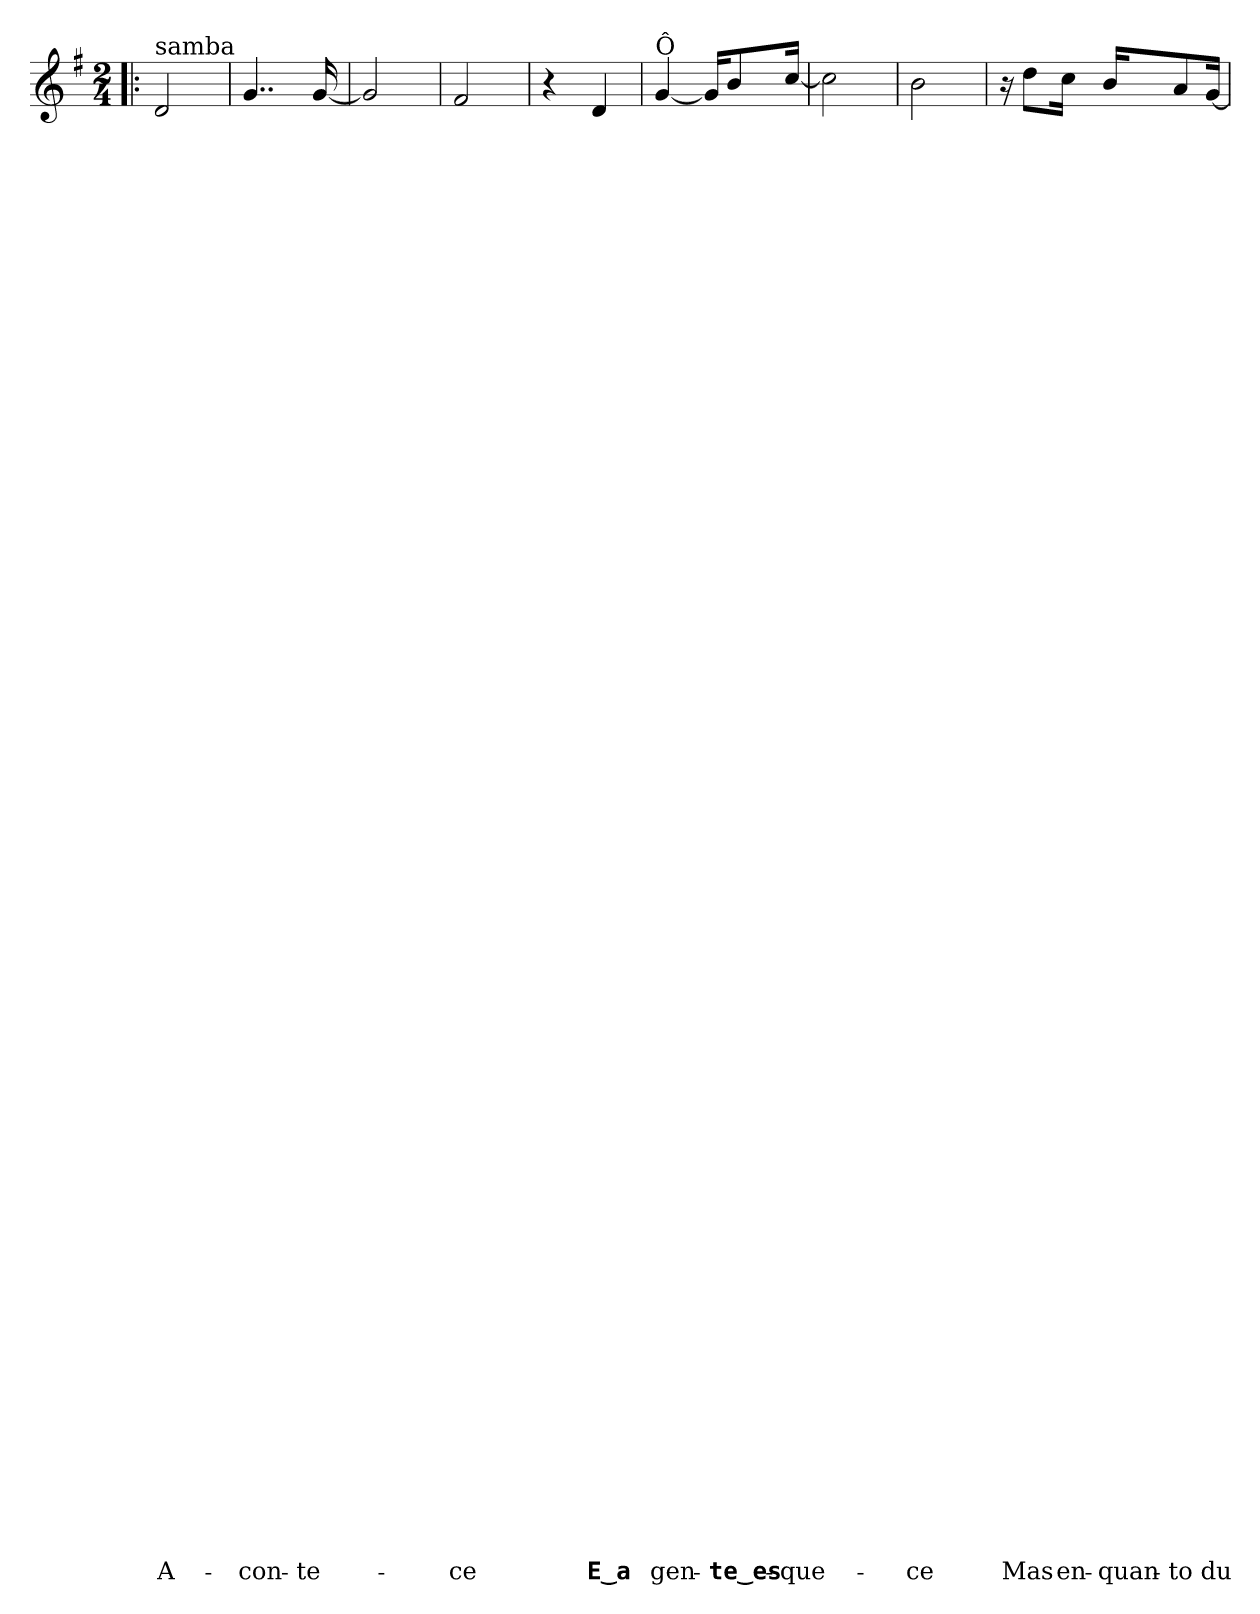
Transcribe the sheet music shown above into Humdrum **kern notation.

**kern	**text	**text	**text	**text	**text	**text	**text	**text	**text	**text	**text	**text	**text	**text	**text	**text	**text	**text	**text	**text	**text	**text	**text	**text	**text	**text	**text	**text	**text	**text	**text	**text	**text	**text	**text	**text	**text	**text	**text	**text	**text	**text	**text	**text	**text	**text	**text	**text	**text	**text	**text	**text	**text	**text	**text	**text	**text	**text	**text	**text	**text
*part1	*part1	*part1	*part1	*part1	*part1	*part1	*part1	*part1	*part1	*part1	*part1	*part1	*part1	*part1	*part1	*part1	*part1	*part1	*part1	*part1	*part1	*part1	*part1	*part1	*part1	*part1	*part1	*part1	*part1	*part1	*part1	*part1	*part1	*part1	*part1	*part1	*part1	*part1	*part1	*part1	*part1	*part1	*part1	*part1	*part1	*part1	*part1	*part1	*part1	*part1	*part1	*part1	*part1	*part1	*part1	*part1	*part1	*part1	*part1	*part1	*part1
*staff1	*staff1	*staff1	*staff1	*staff1	*staff1	*staff1	*staff1	*staff1	*staff1	*staff1	*staff1	*staff1	*staff1	*staff1	*staff1	*staff1	*staff1	*staff1	*staff1	*staff1	*staff1	*staff1	*staff1	*staff1	*staff1	*staff1	*staff1	*staff1	*staff1	*staff1	*staff1	*staff1	*staff1	*staff1	*staff1	*staff1	*staff1	*staff1	*staff1	*staff1	*staff1	*staff1	*staff1	*staff1	*staff1	*staff1	*staff1	*staff1	*staff1	*staff1	*staff1	*staff1	*staff1	*staff1	*staff1	*staff1	*staff1	*staff1	*staff1	*staff1	*staff1
*clefG2	*	*	*	*	*	*	*	*	*	*	*	*	*	*	*	*	*	*	*	*	*	*	*	*	*	*	*	*	*	*	*	*	*	*	*	*	*	*	*	*	*	*	*	*	*	*	*	*	*	*	*	*	*	*	*	*	*	*	*	*	*
*k[f#]	*	*	*	*	*	*	*	*	*	*	*	*	*	*	*	*	*	*	*	*	*	*	*	*	*	*	*	*	*	*	*	*	*	*	*	*	*	*	*	*	*	*	*	*	*	*	*	*	*	*	*	*	*	*	*	*	*	*	*	*	*
*G:	*	*	*	*	*	*	*	*	*	*	*	*	*	*	*	*	*	*	*	*	*	*	*	*	*	*	*	*	*	*	*	*	*	*	*	*	*	*	*	*	*	*	*	*	*	*	*	*	*	*	*	*	*	*	*	*	*	*	*	*	*
*M2/4	*	*	*	*	*	*	*	*	*	*	*	*	*	*	*	*	*	*	*	*	*	*	*	*	*	*	*	*	*	*	*	*	*	*	*	*	*	*	*	*	*	*	*	*	*	*	*	*	*	*	*	*	*	*	*	*	*	*	*	*	*
*MM80	*	*	*	*	*	*	*	*	*	*	*	*	*	*	*	*	*	*	*	*	*	*	*	*	*	*	*	*	*	*	*	*	*	*	*	*	*	*	*	*	*	*	*	*	*	*	*	*	*	*	*	*	*	*	*	*	*	*	*	*	*
=1!|:	=1!|:	=1!|:	=1!|:	=1!|:	=1!|:	=1!|:	=1!|:	=1!|:	=1!|:	=1!|:	=1!|:	=1!|:	=1!|:	=1!|:	=1!|:	=1!|:	=1!|:	=1!|:	=1!|:	=1!|:	=1!|:	=1!|:	=1!|:	=1!|:	=1!|:	=1!|:	=1!|:	=1!|:	=1!|:	=1!|:	=1!|:	=1!|:	=1!|:	=1!|:	=1!|:	=1!|:	=1!|:	=1!|:	=1!|:	=1!|:	=1!|:	=1!|:	=1!|:	=1!|:	=1!|:	=1!|:	=1!|:	=1!|:	=1!|:	=1!|:	=1!|:	=1!|:	=1!|:	=1!|:	=1!|:	=1!|:	=1!|:	=1!|:	=1!|:	=1!|:	=1!|:
!LO:TX:a:t=samba	!	!	!	!	!	!	!	!	!	!	!	!	!	!	!	!	!	!	!	!	!	!	!	!	!	!	!	!	!	!	!	!	!	!	!	!	!	!	!	!	!	!	!	!	!	!	!	!	!	!	!	!	!	!	!	!	!	!	!	!	!
!	!	!	!	!	!	!	!	!	!	!	!	!	!	!	!	!	!	!	!	!	!	!	!	!	!	!	!	!	!	!	!	!	!	!	!	!	!	!	!	!	!	!	!	!	!	!	!	!	!	!	!	!	!	!	!	!	!	!	!	!	!LO:LY:b
2d/	.	.	.	.	.	.	.	.	.	.	.	.	.	.	.	.	.	.	.	.	.	.	.	.	.	.	.	.	.	.	.	.	.	.	.	.	.	.	.	.	.	.	.	.	.	.	.	.	.	.	.	.	.	.	.	.	.	.	.	.	A-
=2	=2	=2	=2	=2	=2	=2	=2	=2	=2	=2	=2	=2	=2	=2	=2	=2	=2	=2	=2	=2	=2	=2	=2	=2	=2	=2	=2	=2	=2	=2	=2	=2	=2	=2	=2	=2	=2	=2	=2	=2	=2	=2	=2	=2	=2	=2	=2	=2	=2	=2	=2	=2	=2	=2	=2	=2	=2	=2	=2	=2	=2
!	!	!	!	!	!	!	!	!	!	!	!	!	!	!	!	!	!	!	!	!	!	!	!	!	!	!	!	!	!	!	!	!	!	!	!	!	!	!	!	!	!	!	!	!	!	!	!	!	!	!	!	!	!	!	!	!	!	!	!	!	!LO:LY:b
4..g/	.	.	.	.	.	.	.	.	.	.	.	.	.	.	.	.	.	.	.	.	.	.	.	.	.	.	.	.	.	.	.	.	.	.	.	.	.	.	.	.	.	.	.	.	.	.	.	.	.	.	.	.	.	.	.	.	.	.	.	.	-con-
!	!	!	!	!	!	!	!	!	!	!	!	!	!	!	!	!	!	!	!	!	!	!	!	!	!	!	!	!	!	!	!	!	!	!	!	!	!	!	!	!	!	!	!	!	!	!	!	!	!	!	!	!	!	!	!	!	!	!	!	!	!LO:LY:b
[16g/	.	.	.	.	.	.	.	.	.	.	.	.	.	.	.	.	.	.	.	.	.	.	.	.	.	.	.	.	.	.	.	.	.	.	.	.	.	.	.	.	.	.	.	.	.	.	.	.	.	.	.	.	.	.	.	.	.	.	.	.	-te-
=3	=3	=3	=3	=3	=3	=3	=3	=3	=3	=3	=3	=3	=3	=3	=3	=3	=3	=3	=3	=3	=3	=3	=3	=3	=3	=3	=3	=3	=3	=3	=3	=3	=3	=3	=3	=3	=3	=3	=3	=3	=3	=3	=3	=3	=3	=3	=3	=3	=3	=3	=3	=3	=3	=3	=3	=3	=3	=3	=3	=3	=3
2g/]	.	.	.	.	.	.	.	.	.	.	.	.	.	.	.	.	.	.	.	.	.	.	.	.	.	.	.	.	.	.	.	.	.	.	.	.	.	.	.	.	.	.	.	.	.	.	.	.	.	.	.	.	.	.	.	.	.	.	.	.	.
=4	=4	=4	=4	=4	=4	=4	=4	=4	=4	=4	=4	=4	=4	=4	=4	=4	=4	=4	=4	=4	=4	=4	=4	=4	=4	=4	=4	=4	=4	=4	=4	=4	=4	=4	=4	=4	=4	=4	=4	=4	=4	=4	=4	=4	=4	=4	=4	=4	=4	=4	=4	=4	=4	=4	=4	=4	=4	=4	=4	=4	=4
!	!	!	!	!	!	!	!	!	!	!	!	!	!	!	!	!	!	!	!	!	!	!	!	!	!	!	!	!	!	!	!	!	!	!	!	!	!	!	!	!	!	!	!	!	!	!	!	!	!	!	!	!	!	!	!	!	!	!	!	!	!LO:LY:b
2f#/	.	.	.	.	.	.	.	.	.	.	.	.	.	.	.	.	.	.	.	.	.	.	.	.	.	.	.	.	.	.	.	.	.	.	.	.	.	.	.	.	.	.	.	.	.	.	.	.	.	.	.	.	.	.	.	.	.	.	.	.	-ce
=5	=5	=5	=5	=5	=5	=5	=5	=5	=5	=5	=5	=5	=5	=5	=5	=5	=5	=5	=5	=5	=5	=5	=5	=5	=5	=5	=5	=5	=5	=5	=5	=5	=5	=5	=5	=5	=5	=5	=5	=5	=5	=5	=5	=5	=5	=5	=5	=5	=5	=5	=5	=5	=5	=5	=5	=5	=5	=5	=5	=5	=5
4r	.	.	.	.	.	.	.	.	.	.	.	.	.	.	.	.	.	.	.	.	.	.	.	.	.	.	.	.	.	.	.	.	.	.	.	.	.	.	.	.	.	.	.	.	.	.	.	.	.	.	.	.	.	.	.	.	.	.	.	.	.
!	!	!	!	!	!	!	!	!	!	!	!	!	!	!	!	!	!	!	!	!	!	!	!	!	!	!	!	!	!	!	!	!	!	!	!	!	!	!	!	!	!	!	!	!	!	!	!	!	!	!	!	!	!	!	!	!	!	!	!	!	!LO:LY:b
4d/	.	.	.	.	.	.	.	.	.	.	.	.	.	.	.	.	.	.	.	.	.	.	.	.	.	.	.	.	.	.	.	.	.	.	.	.	.	.	.	.	.	.	.	.	.	.	.	.	.	.	.	.	.	.	.	.	.	.	.	.	E‿a
=6	=6	=6	=6	=6	=6	=6	=6	=6	=6	=6	=6	=6	=6	=6	=6	=6	=6	=6	=6	=6	=6	=6	=6	=6	=6	=6	=6	=6	=6	=6	=6	=6	=6	=6	=6	=6	=6	=6	=6	=6	=6	=6	=6	=6	=6	=6	=6	=6	=6	=6	=6	=6	=6	=6	=6	=6	=6	=6	=6	=6	=6
!LO:TX:a:t=Ô	!	!	!	!	!	!	!	!	!	!	!	!	!	!	!	!	!	!	!	!	!	!	!	!	!	!	!	!	!	!	!	!	!	!	!	!	!	!	!	!	!	!	!	!	!	!	!	!	!	!	!	!	!	!	!	!	!	!	!	!	!
!	!	!	!	!	!	!	!	!	!	!	!	!	!	!	!	!	!	!	!	!	!	!	!	!	!	!	!	!	!	!	!	!	!	!	!	!	!	!	!	!	!	!	!	!	!	!	!	!	!	!	!	!	!	!	!	!	!	!	!	!	!LO:LY:b
[4g/	.	.	.	.	.	.	.	.	.	.	.	.	.	.	.	.	.	.	.	.	.	.	.	.	.	.	.	.	.	.	.	.	.	.	.	.	.	.	.	.	.	.	.	.	.	.	.	.	.	.	.	.	.	.	.	.	.	.	.	.	gen-
16g/KL]	.	.	.	.	.	.	.	.	.	.	.	.	.	.	.	.	.	.	.	.	.	.	.	.	.	.	.	.	.	.	.	.	.	.	.	.	.	.	.	.	.	.	.	.	.	.	.	.	.	.	.	.	.	.	.	.	.	.	.	.	.
!	!	!	!	!	!	!	!	!	!	!	!	!	!	!	!	!	!	!	!	!	!	!	!	!	!	!	!	!	!	!	!	!	!	!	!	!	!	!	!	!	!	!	!	!	!	!	!	!	!	!	!	!	!	!	!	!	!	!	!	!	!LO:LY:b
8b/	.	.	.	.	.	.	.	.	.	.	.	.	.	.	.	.	.	.	.	.	.	.	.	.	.	.	.	.	.	.	.	.	.	.	.	.	.	.	.	.	.	.	.	.	.	.	.	.	.	.	.	.	.	.	.	.	.	.	.	.	-te‿es-
!	!	!	!	!	!	!	!	!	!	!	!	!	!	!	!	!	!	!	!	!	!	!	!	!	!	!	!	!	!	!	!	!	!	!	!	!	!	!	!	!	!	!	!	!	!	!	!	!	!	!	!	!	!	!	!	!	!	!	!	!	!LO:LY:b
[16cc/Jk	.	.	.	.	.	.	.	.	.	.	.	.	.	.	.	.	.	.	.	.	.	.	.	.	.	.	.	.	.	.	.	.	.	.	.	.	.	.	.	.	.	.	.	.	.	.	.	.	.	.	.	.	.	.	.	.	.	.	.	.	-que-
!!LO:LB:g=z
=7	=7	=7	=7	=7	=7	=7	=7	=7	=7	=7	=7	=7	=7	=7	=7	=7	=7	=7	=7	=7	=7	=7	=7	=7	=7	=7	=7	=7	=7	=7	=7	=7	=7	=7	=7	=7	=7	=7	=7	=7	=7	=7	=7	=7	=7	=7	=7	=7	=7	=7	=7	=7	=7	=7	=7	=7	=7	=7	=7	=7	=7
2cc\]	.	.	.	.	.	.	.	.	.	.	.	.	.	.	.	.	.	.	.	.	.	.	.	.	.	.	.	.	.	.	.	.	.	.	.	.	.	.	.	.	.	.	.	.	.	.	.	.	.	.	.	.	.	.	.	.	.	.	.	.	.
=8	=8	=8	=8	=8	=8	=8	=8	=8	=8	=8	=8	=8	=8	=8	=8	=8	=8	=8	=8	=8	=8	=8	=8	=8	=8	=8	=8	=8	=8	=8	=8	=8	=8	=8	=8	=8	=8	=8	=8	=8	=8	=8	=8	=8	=8	=8	=8	=8	=8	=8	=8	=8	=8	=8	=8	=8	=8	=8	=8	=8	=8
!	!	!	!	!	!	!	!	!	!	!	!	!	!	!	!	!	!	!	!	!	!	!	!	!	!	!	!	!	!	!	!	!	!	!	!	!	!	!	!	!	!	!	!	!	!	!	!	!	!	!	!	!	!	!	!	!	!	!	!	!	!LO:LY:b
2b\	.	.	.	.	.	.	.	.	.	.	.	.	.	.	.	.	.	.	.	.	.	.	.	.	.	.	.	.	.	.	.	.	.	.	.	.	.	.	.	.	.	.	.	.	.	.	.	.	.	.	.	.	.	.	.	.	.	.	.	.	-ce
=9	=9	=9	=9	=9	=9	=9	=9	=9	=9	=9	=9	=9	=9	=9	=9	=9	=9	=9	=9	=9	=9	=9	=9	=9	=9	=9	=9	=9	=9	=9	=9	=9	=9	=9	=9	=9	=9	=9	=9	=9	=9	=9	=9	=9	=9	=9	=9	=9	=9	=9	=9	=9	=9	=9	=9	=9	=9	=9	=9	=9	=9
16r	.	.	.	.	.	.	.	.	.	.	.	.	.	.	.	.	.	.	.	.	.	.	.	.	.	.	.	.	.	.	.	.	.	.	.	.	.	.	.	.	.	.	.	.	.	.	.	.	.	.	.	.	.	.	.	.	.	.	.	.	.
!	!	!	!	!	!	!	!	!	!	!	!	!	!	!	!	!	!	!	!	!	!	!	!	!	!	!	!	!	!	!	!	!	!	!	!	!	!	!	!	!	!	!	!	!	!	!	!	!	!	!	!	!	!	!	!	!	!	!	!	!	!LO:LY:b
8dd\L	.	.	.	.	.	.	.	.	.	.	.	.	.	.	.	.	.	.	.	.	.	.	.	.	.	.	.	.	.	.	.	.	.	.	.	.	.	.	.	.	.	.	.	.	.	.	.	.	.	.	.	.	.	.	.	.	.	.	.	.	Mas
!	!	!	!	!	!	!	!	!	!	!	!	!	!	!	!	!	!	!	!	!	!	!	!	!	!	!	!	!	!	!	!	!	!	!	!	!	!	!	!	!	!	!	!	!	!	!	!	!	!	!	!	!	!	!	!	!	!	!	!	!	!LO:LY:b
16cc\Jk	.	.	.	.	.	.	.	.	.	.	.	.	.	.	.	.	.	.	.	.	.	.	.	.	.	.	.	.	.	.	.	.	.	.	.	.	.	.	.	.	.	.	.	.	.	.	.	.	.	.	.	.	.	.	.	.	.	.	.	.	en-
!	!	!	!	!	!	!	!	!	!	!	!	!	!	!	!	!	!	!	!	!	!	!	!	!	!	!	!	!	!	!	!	!	!	!	!	!	!	!	!	!	!	!	!	!	!	!	!	!	!	!	!	!	!	!	!	!	!	!	!	!	!LO:LY:b
16b/KL	.	.	.	.	.	.	.	.	.	.	.	.	.	.	.	.	.	.	.	.	.	.	.	.	.	.	.	.	.	.	.	.	.	.	.	.	.	.	.	.	.	.	.	.	.	.	.	.	.	.	.	.	.	.	.	.	.	.	.	.	-quan-
!	!	!	!	!	!	!	!	!	!	!	!	!	!	!	!	!	!	!	!	!	!	!	!	!	!	!	!	!	!	!	!	!	!	!	!	!	!	!	!	!	!	!	!	!	!	!	!	!	!	!	!	!	!	!	!	!	!	!	!	!	!LO:LY:b
8a/	.	.	.	.	.	.	.	.	.	.	.	.	.	.	.	.	.	.	.	.	.	.	.	.	.	.	.	.	.	.	.	.	.	.	.	.	.	.	.	.	.	.	.	.	.	.	.	.	.	.	.	.	.	.	.	.	.	.	.	.	-to
!	!	!	!	!	!	!	!	!	!	!	!	!	!	!	!	!	!	!	!	!	!	!	!	!	!	!	!	!	!	!	!	!	!	!	!	!	!	!	!	!	!	!	!	!	!	!	!	!	!	!	!	!	!	!	!	!	!	!	!	!	!LO:LY:b
[16g/Jk	.	.	.	.	.	.	.	.	.	.	.	.	.	.	.	.	.	.	.	.	.	.	.	.	.	.	.	.	.	.	.	.	.	.	.	.	.	.	.	.	.	.	.	.	.	.	.	.	.	.	.	.	.	.	.	.	.	.	.	.	du-
=	=	=	=	=	=	=	=	=	=	=	=	=	=	=	=	=	=	=	=	=	=	=	=	=	=	=	=	=	=	=	=	=	=	=	=	=	=	=	=	=	=	=	=	=	=	=	=	=	=	=	=	=	=	=	=	=	=	=	=	=	=
*-	*-	*-	*-	*-	*-	*-	*-	*-	*-	*-	*-	*-	*-	*-	*-	*-	*-	*-	*-	*-	*-	*-	*-	*-	*-	*-	*-	*-	*-	*-	*-	*-	*-	*-	*-	*-	*-	*-	*-	*-	*-	*-	*-	*-	*-	*-	*-	*-	*-	*-	*-	*-	*-	*-	*-	*-	*-	*-	*-	*-	*-
